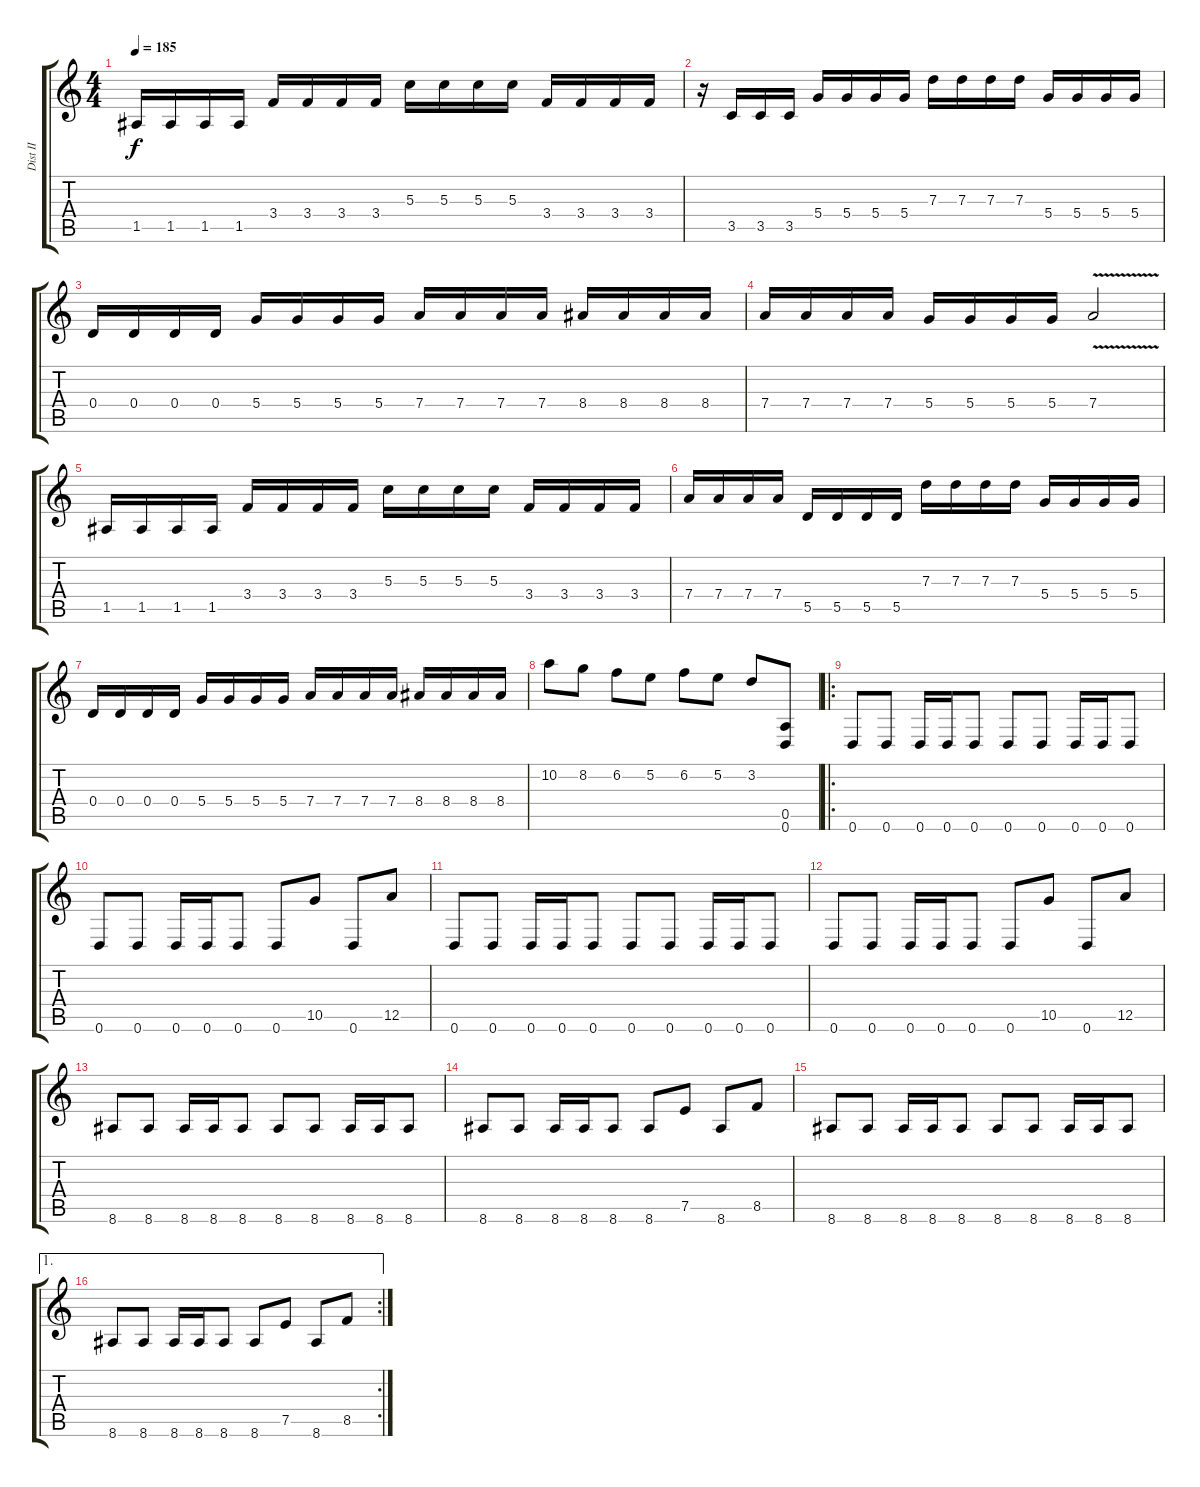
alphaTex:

\track ("Dist II" "Dist II") {instrument distortionguitar}
\staff {score tabs}
\tuning (E4 B3 G3 D3 A2 D2) {hide}
\ts (4 4)
\tempo 185
\clef g2
\ks c
1.5.16{dy f} 1.5.16 1.5.16 1.5.16 3.4.16 3.4.16 3.4.16 3.4.16 5.3.16 5.3.16 5.3.16 5.3.16 3.4.16 3.4.16 3.4.16 3.4.16 |
r.16 3.5.16 3.5.16 3.5.16 5.4.16 5.4.16 5.4.16 5.4.16 7.3.16 7.3.16 7.3.16 7.3.16 5.4.16 5.4.16 5.4.16 5.4.16 |
0.4.16 0.4.16 0.4.16 0.4.16 5.4.16 5.4.16 5.4.16 5.4.16 7.4.16 7.4.16 7.4.16 7.4.16 8.4.16 8.4.16 8.4.16 8.4.16 |
7.4.16 7.4.16 7.4.16 7.4.16 5.4.16 5.4.16 5.4.16 5.4.16 7.4{v}.2 |
1.5.16 1.5.16 1.5.16 1.5.16 3.4.16 3.4.16 3.4.16 3.4.16 5.3.16 5.3.16 5.3.16 5.3.16 3.4.16 3.4.16 3.4.16 3.4.16 |
7.4.16 7.4.16 7.4.16 7.4.16 5.5.16 5.5.16 5.5.16 5.5.16 7.3.16 7.3.16 7.3.16 7.3.16 5.4.16 5.4.16 5.4.16 5.4.16 |
0.4.16 0.4.16 0.4.16 0.4.16 5.4.16 5.4.16 5.4.16 5.4.16 7.4.16 7.4.16 7.4.16 7.4.16 8.4.16 8.4.16 8.4.16 8.4.16 |
10.2.8 8.2.8 6.2.8 5.2.8 6.2.8 5.2.8 3.2.8 (0.5 0.6).8 |
\ro
0.6.8 0.6.8 0.6.16 0.6.16 0.6.8 0.6.8 0.6.8 0.6.16 0.6.16 0.6.8 |
0.6.8 0.6.8 0.6.16 0.6.16 0.6.8 0.6.8 10.5.8 0.6.8 12.5.8 |
0.6.8 0.6.8 0.6.16 0.6.16 0.6.8 0.6.8 0.6.8 0.6.16 0.6.16 0.6.8 |
0.6.8 0.6.8 0.6.16 0.6.16 0.6.8 0.6.8 10.5.8 0.6.8 12.5.8 |
8.6.8 8.6.8 8.6.16 8.6.16 8.6.8 8.6.8 8.6.8 8.6.16 8.6.16 8.6.8 |
8.6.8 8.6.8 8.6.16 8.6.16 8.6.8 8.6.8 7.5.8 8.6.8 8.5.8 |
8.6.8 8.6.8 8.6.16 8.6.16 8.6.8 8.6.8 8.6.8 8.6.16 8.6.16 8.6.8 |
\ae 1
\rc 2
8.6.8 8.6.8 8.6.16 8.6.16 8.6.8 8.6.8 7.5.8 8.6.8 8.5.8
